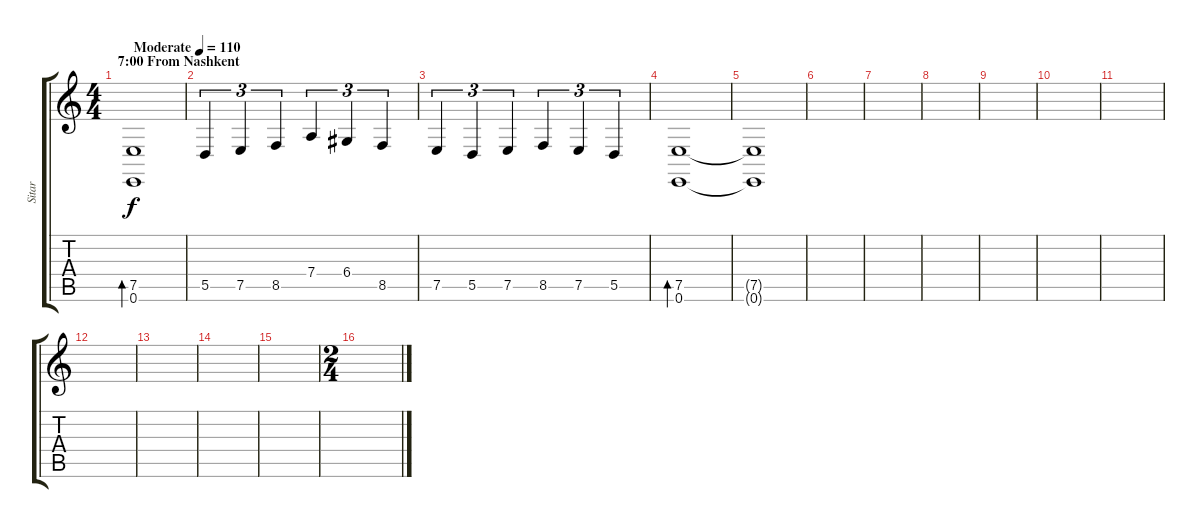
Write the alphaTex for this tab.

\track ("Sitar" "Sitar") {instrument sitar}
\staff {score tabs}
\tuning (E4 B3 G3 D3 A2 E2) {hide}
\ts (4 4)
\section ("" "7:00 From Nashkent")
\tempo (110 "Moderate")
\clef g2
\ks c
(7.5 0.6).1{bd 480 dy f instrument sitar} |
5.5.4{tu (3 2)} 7.5.4{tu (3 2)} 8.5.4{tu (3 2)} 7.4.4{tu (3 2)} 6.4.4{tu (3 2)} 8.5.4{tu (3 2)} |
7.5.4{tu (3 2)} 5.5.4{tu (3 2)} 7.5.4{tu (3 2)} 8.5.4{tu (3 2)} 7.5.4{tu (3 2)} 5.5.4{tu (3 2)} |
(7.5 0.6).1{bd 480} |
(7.5{t} 0.6{t}).1 |
|
|
|
|
|
|
|
|
|
|
\ts (2 4)
